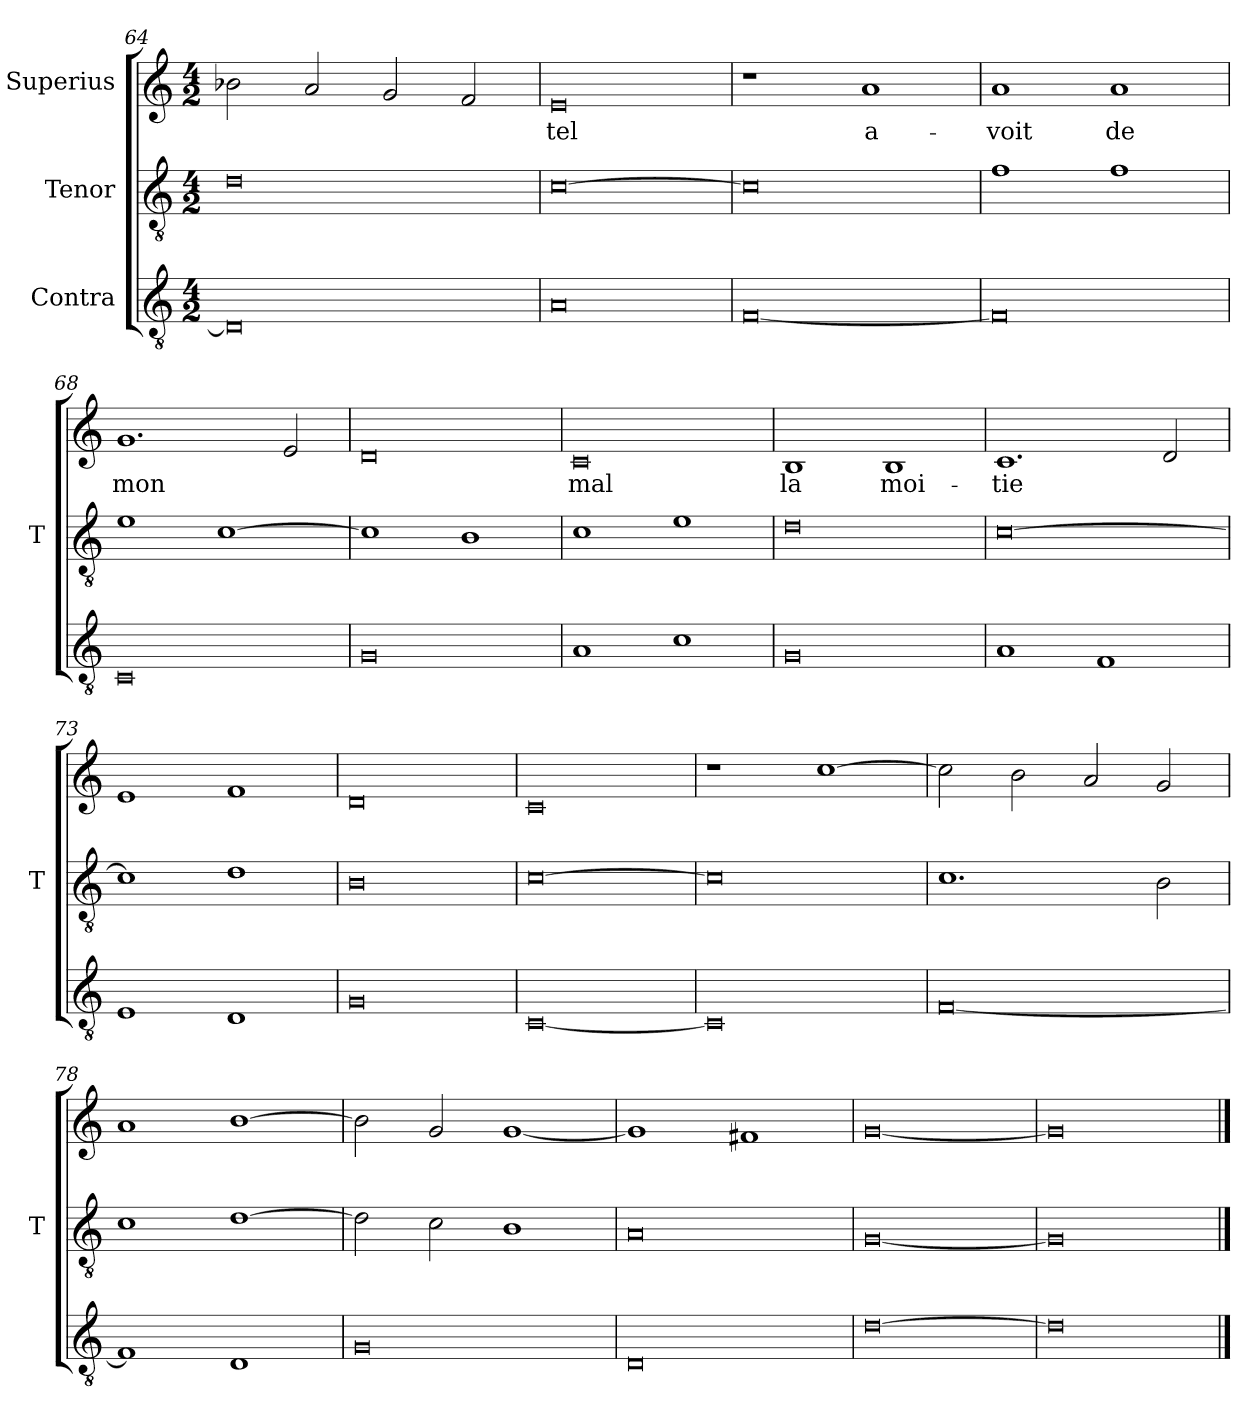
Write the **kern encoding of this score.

**kern	**kern	**kern	**text
*part3	*part2	*part1	*part1
*staff3	*staff2	*staff1	*staff1
*I"Contra	*I"Tenor	*I"Superius	*
*	*I'T	*	*
*clefGv2	*clefGv2	*clefG2	*
*M4/2	*M4/2	*M4/2	*
=64	=64	=64	=64
0D]	0d	2b-X	.
.	.	2a	.
.	.	2g	.
.	.	2f	.
=65	=65	=65	=65
0A	[0c	0e	-tel
=66	=66	=66	=66
[0F	0c]	1r	.
.	.	1a	a-
=67	=67	=67	=67
0F]	1f	1a	-voit
.	1f	1a	-de
=68	=68	=68	=68
0C	1e	1.g	-mon
.	[1c	.	.
.	.	2e	.
=69	=69	=69	=69
0G	1c]	0d	.
.	1B	.	.
=70	=70	=70	=70
1A	1c	0c	-mal
1c	1e	.	.
=71	=71	=71	=71
0G	0d	1B	-la
.	.	1B	moi-
=72	=72	=72	=72
1A	[0c	1.c	-tie
1F	.	.	.
.	.	2d	.
=73	=73	=73	=73
1E	1c]	1e	.
1D	1d	1f	.
=74	=74	=74	=74
0G	0B	0d	.
=75	=75	=75	=75
[0C	[0c	0c	.
=76	=76	=76	=76
0C]	0c]	1r	.
.	.	[1cc	.
=77	=77	=77	=77
[0F	1.c	2cc]	.
.	.	2b	.
.	.	2a	.
.	2B	2g	.
=78	=78	=78	=78
1F]	1c	1a	.
1D	[1d	[1b	.
=79	=79	=79	=79
0G	2d]	2b]	.
.	2c	2g	.
.	1B	[1g	.
=80	=80	=80	=80
0D	0A	1g]	.
.	.	1f#X	.
=81	=81	=81	=81
[0d	[0G	[0g	.
=82	=82	=82	=82
0d]	0G]	0g]	.
==	==	==	==
*-	*-	*-	*-
